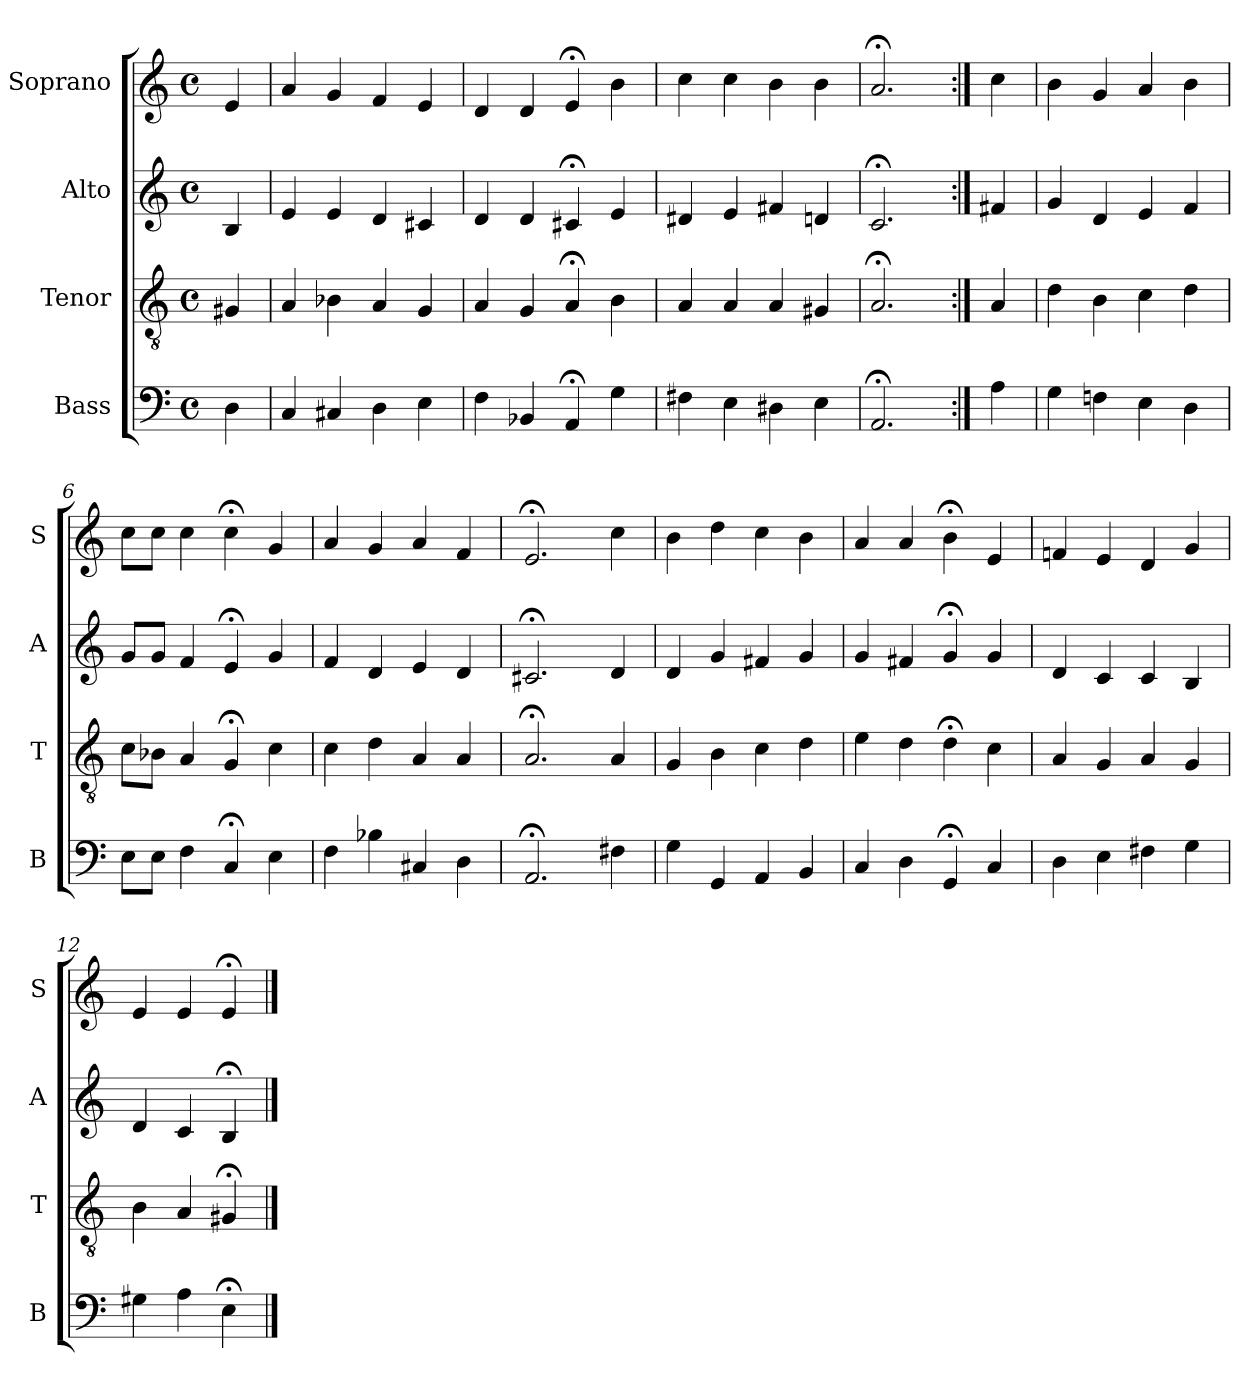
**kern	**kern	**kern	**kern
*part4	*part3	*part2	*part1
*staff4	*staff3	*staff2	*staff1
*I"Bass	*I"Tenor	*I"Alto	*I"Soprano
*I'B	*I'T	*I'A	*I'S
*clefF4	*clefGv2	*clefG2	*clefG2
*k[]	*k[]	*k[]	*k[]
*a:	*a:	*a:	*a:
*M4/4	*M4/4	*M4/4	*M4/4
*met(c)	*met(c)	*met(c)	*met(c)
*MM100	*MM100	*MM100	*MM100
=	=	=	=
4D	4G#X	4B	4e
=1	=1	=1	=1
4C	4A	4e	4a
4C#X	4B-X	4e	4g
4D	4A	4d	4f
4E	4G	4c#X	4e
=2	=2	=2	=2
4F	4A	4d	4d
4BB-X	4G	4d	4d
4AA;<	4A;<	4c#X;<	4e;<
4G	4B	4e	4b
=3	=3	=3	=3
4F#X	4A	4d#X	4cc
4E	4A	4e	4cc
4D#X	4A	4f#X	4b
4E	4G#X	4dn	4b
=4	=4	=4	=4
2.AA;<	2.A;<	2.c;<	2.a;<
=:|!	=:|!	=:|!	=:|!
4A	4A	4f#X	4cc
=5	=5	=5	=5
4G	4d	4g	4b
4Fn	4B	4d	4g
4E	4c	4e	4a
4D	4d	4f	4b
=6	=6	=6	=6
8EL	8cL	8gL	8ccL
8EJ	8B-XJ	8gJ	8ccJ
4F	4A	4f	4cc
4C;<	4G;<	4e;<	4cc;<
4E	4c	4g	4g
=7	=7	=7	=7
4F	4c	4f	4a
4B-X	4d	4d	4g
4C#X	4A	4e	4a
4D	4A	4d	4f
=8	=8	=8	=8
2.AA;<	2.A;<	2.c#X;<	2.e;<
4F#X	4A	4d	4cc
=9	=9	=9	=9
4G	4G	4d	4b
4GG	4B	4g	4dd
4AA	4c	4f#X	4cc
4BB	4d	4g	4b
=10	=10	=10	=10
4C	4e	4g	4a
4D	4d	4f#X	4a
4GG;<	4d;<	4g;<	4b;<
4C	4c	4g	4e
=11	=11	=11	=11
4D	4A	4d	4fn
4E	4G	4c	4e
4F#X	4A	4c	4d
4G	4G	4B	4g
=12	=12	=12	=12
4G#X	4B	4d	4e
4A	4A	4c	4e
4E;<	4G#X;<	4B;<	4e;<
==	==	==	==
*-	*-	*-	*-
